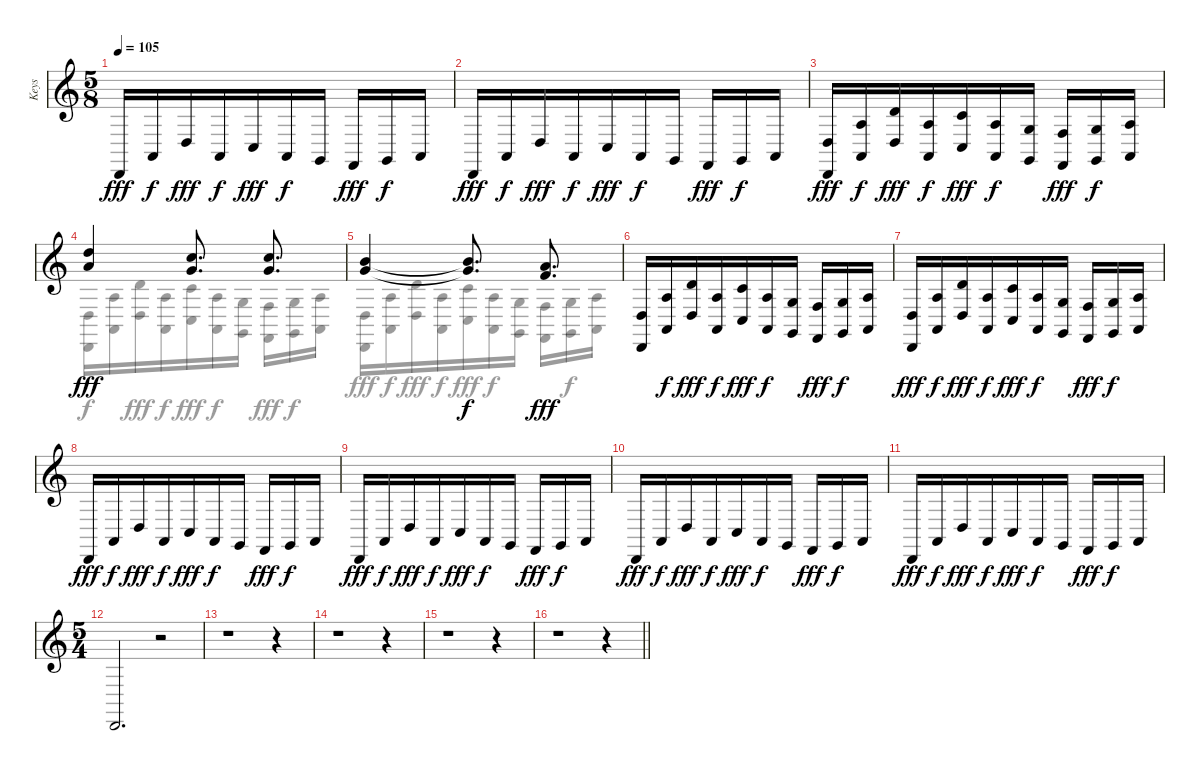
\track ("Keys" "Keys") {instrument acousticgrandpiano}
\staff {score}
\tuning (D4 A3 F3 C3 G2 D2) {hide}
\voice
\ts (5 8)
\tempo 105
\clef g2
\ks aminor
0.6.16{dy fff} 2.5.16{dy f beam merge} 2.4.16{dy fff} 2.5.16{dy f} 5.5.16{dy fff} 2.5.16{dy f beam merge} 5.6.16{beam split} 3.6.16{dy fff beam merge} 5.6.16{dy f} 7.6.16 |
0.6.16{dy fff} 2.5.16{dy f beam merge} 2.4.16{dy fff} 2.5.16{dy f} 5.5.16{dy fff} 2.5.16{dy f beam merge} 5.6.16{beam split} 3.6.16{dy fff beam merge} 5.6.16{dy f} 7.6.16 |
(2.4 0.6).16{dy fff} (4.3 2.5).16{dy f beam merge} (5.2 2.4).16{dy fff} (4.3 2.5).16{dy f} (7.3 5.5).16{dy fff} (4.3 2.5).16{dy f beam merge} (7.4 5.6).16{beam split} (5.4 3.6).16{dy fff beam merge} (7.4 5.6).16{dy f} (9.4 7.6).16 |
(17.2 16.3).4{dy fff} (15.2 14.3).8{d} (15.2 14.3).8{d} |
(14.2 14.3).4 (14.2{t} 14.3{t}).8{d dy f} (12.2 12.3).8{d dy fff} |
(2.4 0.6).16 (4.3 2.5).16{dy f beam merge} (5.2 2.4).16{dy fff} (4.3 2.5).16{dy f} (7.3 5.5).16{dy fff} (4.3 2.5).16{dy f beam merge} (7.4 5.6).16{beam split} (5.4 3.6).16{dy fff beam merge} (7.4 5.6).16{dy f} (9.4 7.6).16 |
(2.4 0.6).16{dy fff} (4.3 2.5).16{dy f beam merge} (5.2 2.4).16{dy fff} (4.3 2.5).16{dy f} (7.3 5.5).16{dy fff} (4.3 2.5).16{dy f beam merge} (7.4 5.6).16{beam split} (5.4 3.6).16{dy fff beam merge} (7.4 5.6).16{dy f} (9.4 7.6).16 |
0.6.16{dy fff} 2.5.16{dy f beam merge} 2.4.16{dy fff} 2.5.16{dy f} 5.5.16{dy fff} 2.5.16{dy f beam merge} 5.6.16{beam split} 3.6.16{dy fff beam merge} 5.6.16{dy f} 7.6.16 |
0.6.16{dy fff} 2.5.16{dy f beam merge} 2.4.16{dy fff} 2.5.16{dy f} 5.5.16{dy fff} 2.5.16{dy f beam merge} 5.6.16{beam split} 3.6.16{dy fff beam merge} 5.6.16{dy f} 7.6.16 |
0.6.16{dy fff} 2.5.16{dy f beam merge} 2.4.16{dy fff} 2.5.16{dy f} 5.5.16{dy fff} 2.5.16{dy f beam merge} 5.6.16{beam split} 3.6.16{dy fff beam merge} 5.6.16{dy f} 7.6.16 |
0.6.16{dy fff} 2.5.16{dy f beam merge} 2.4.16{dy fff} 2.5.16{dy f} 5.5.16{dy fff} 2.5.16{dy f beam merge} 5.6.16{beam split} 3.6.16{dy fff beam merge} 5.6.16{dy f} 7.6.16 |
\ts (5 4)
0.6.2{d} r.2 |
r.1 r.4 |
r.1 r.4 |
r.1 r.4 |
\barLineRight lightlight
r.1 r.4
\voice
\clef g2
\ottava regular
\simile none
\ks aminor
|
|
|
(2.4 0.6).16 (4.3 2.5).16{dy f beam merge} (5.2 2.4).16{dy fff} (4.3 2.5).16{dy f} (7.3 5.5).16{dy fff} (4.3 2.5).16{dy f beam merge} (7.4 5.6).16{beam split} (5.4 3.6).16{dy fff beam merge} (7.4 5.6).16{dy f} (9.4 7.6).16 |
(2.4 0.6).16{dy fff} (4.3 2.5).16{dy f beam merge} (5.2 2.4).16{dy fff} (4.3 2.5).16{dy f} (7.3 5.5).16{dy fff} (4.3 2.5).16{dy f beam merge} (7.4 5.6).16{beam split} (5.4 3.6).16{dy fff beam merge} (7.4 5.6).16{dy f} (9.4 7.6).16 |
|
|
|
|
|
|
|
|
|
|
\barLineRight lightlight
